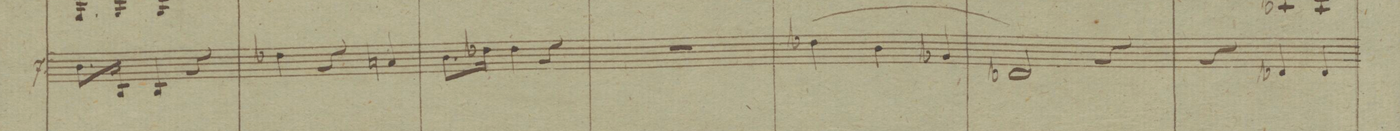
**kern	**dynam
*I"7.	*
*clefC3	*
*k[b-]	*
*M3/4	*
8.c\L	.
16C/Jk	.
4C/	.
4r	.
=51	=51
4e-X\	.
4r	.
4Bn/	.
=52	=52
8.c\L	.
16e-X\Jk	.
4e-\	.
4r	.
=53	=53
2.r	.
=54	=54
(4e-X\	.
4c\	.
4A-X/	.
=55	=55
2E-X/)	.
4r	.
=56	=56
4r	.
4E-X/	.
4E-/	.
=57	=57
*-	*-
